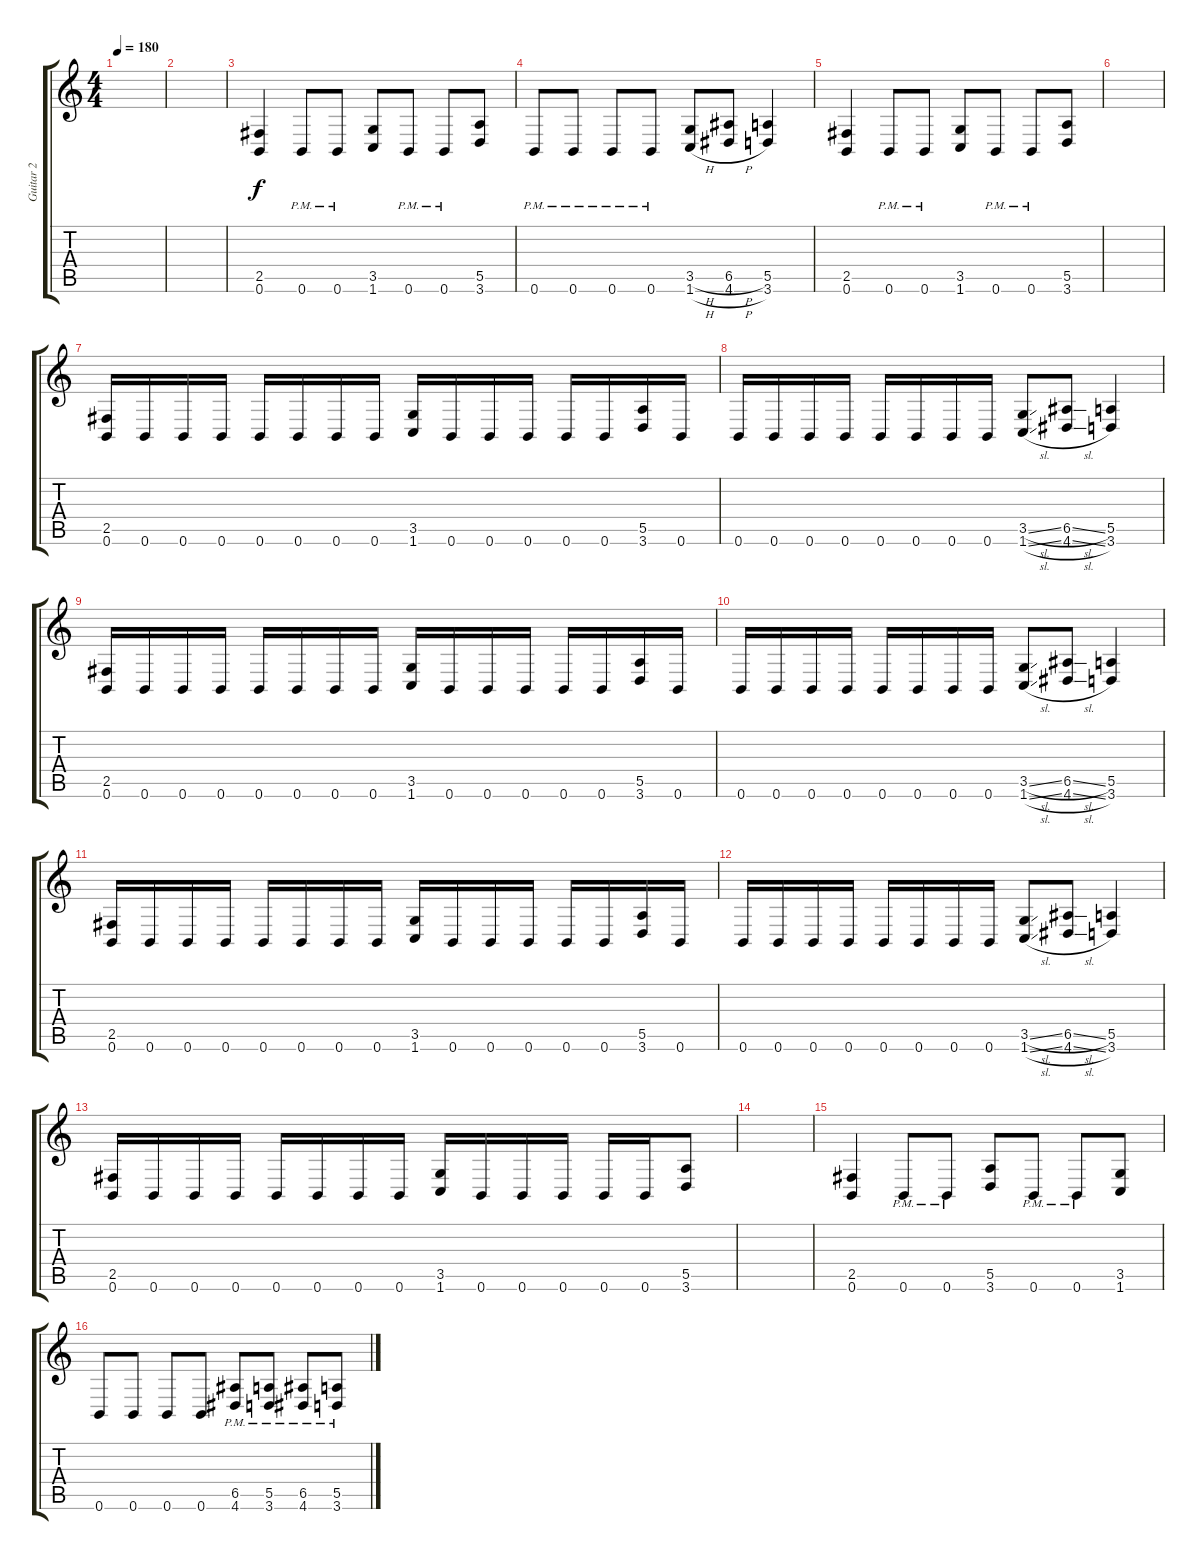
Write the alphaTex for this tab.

\track ("Guitar 2" "Guitar 2") {instrument distortionguitar}
\staff {score tabs}
\tuning (B3 Gb3 D3 A2 E2 B1) {hide}
\ts (4 4)
\tempo 180
\clef g2
\ks c
|
|
(2.5 0.6).4 0.6{pm}.8 0.6{pm}.8 (3.5 1.6).8 0.6{pm}.8 0.6{pm}.8 (5.5 3.6).8 |
0.6{pm}.8 0.6{pm}.8 0.6{pm}.8 0.6{pm}.8 (3.5{h} 1.6{h}).8 (6.5{h} 4.6{h}).8 (5.5 3.6).4 |
(2.5 0.6).4 0.6{pm}.8 0.6{pm}.8 (3.5 1.6).8 0.6{pm}.8 0.6{pm}.8 (5.5 3.6).8 |
|
(2.5 0.6).16 0.6.16 0.6.16 0.6.16 0.6.16 0.6.16 0.6.16 0.6.16 (3.5 1.6).16 0.6.16 0.6.16 0.6.16 0.6.16 0.6.16 (5.5 3.6).16 0.6.16 |
0.6.16 0.6.16 0.6.16 0.6.16 0.6.16 0.6.16 0.6.16 0.6.16 (3.5{sl} 1.6{sl}).8 (6.5{sl} 4.6{sl}).8 (5.5 3.6).4 |
(2.5 0.6).16 0.6.16 0.6.16 0.6.16 0.6.16 0.6.16 0.6.16 0.6.16 (3.5 1.6).16 0.6.16 0.6.16 0.6.16 0.6.16 0.6.16 (5.5 3.6).16 0.6.16 |
0.6.16 0.6.16 0.6.16 0.6.16 0.6.16 0.6.16 0.6.16 0.6.16 (3.5{sl} 1.6{sl}).8 (6.5{sl} 4.6{sl}).8 (5.5 3.6).4 |
(2.5 0.6).16 0.6.16 0.6.16 0.6.16 0.6.16 0.6.16 0.6.16 0.6.16 (3.5 1.6).16 0.6.16 0.6.16 0.6.16 0.6.16 0.6.16 (5.5 3.6).16 0.6.16 |
0.6.16 0.6.16 0.6.16 0.6.16 0.6.16 0.6.16 0.6.16 0.6.16 (3.5{sl} 1.6{sl}).8 (6.5{sl} 4.6{sl}).8 (5.5 3.6).4 |
(2.5 0.6).16 0.6.16 0.6.16 0.6.16 0.6.16 0.6.16 0.6.16 0.6.16 (3.5 1.6).16 0.6.16 0.6.16 0.6.16 0.6.16 0.6.16 (5.5 3.6).8 |
|
(2.5 0.6).4 0.6{pm}.8 0.6{pm}.8 (5.5 3.6).8 0.6{pm}.8 0.6{pm}.8 (3.5 1.6).8 |
0.6.8 0.6.8 0.6.8 0.6.8 (6.5{pm} 4.6{pm}).8 (5.5{pm} 3.6{pm}).8 (6.5{pm} 4.6{pm}).8 (5.5{pm} 3.6{pm}).8
